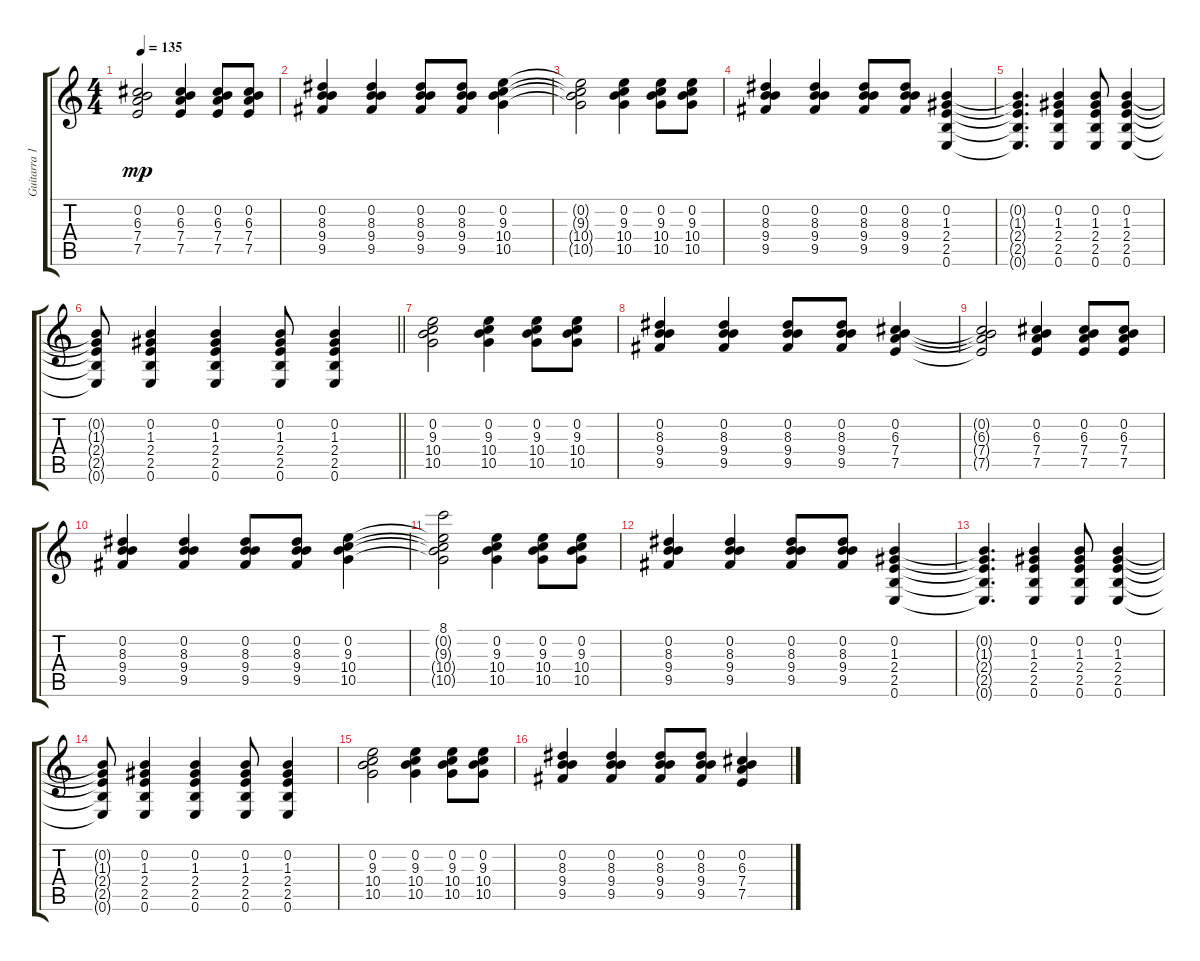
\track ("Guitarra 1" "Guitarra 1") {instrument acousticguitarsteel}
\staff {score tabs}
\tuning (E4 B3 G3 D3 A2 E2) {hide}
\ts (4 4)
\tempo 135
\clef g2
\ks c
(0.2{t} 6.3{t} 7.4{t} 7.5{t}).2{dy mp} (0.2 6.3 7.4 7.5).4 (0.2 6.3 7.4 7.5).8 (0.2 6.3 7.4 7.5).8 |
(0.2 8.3 9.4 9.5).4 (0.2 8.3 9.4 9.5).4 (0.2 8.3 9.4 9.5).8 (0.2 8.3 9.4 9.5).8 (0.2 9.3 10.4 10.5).4 |
(0.2{t} 9.3{t} 10.4{t} 10.5{t}).2 (0.2 9.3 10.4 10.5).4 (0.2 9.3 10.4 10.5).8 (0.2 9.3 10.4 10.5).8 |
(0.2 8.3 9.4 9.5).4 (0.2 8.3 9.4 9.5).4 (0.2 8.3 9.4 9.5).8 (0.2 8.3 9.4 9.5).8 (0.2 1.3 2.4 2.5 0.6).4 |
(0.2{t} 1.3{t} 2.4{t} 2.5{t} 0.6{t}).4{d} (0.2 1.3 2.4 2.5 0.6).4 (0.2 1.3 2.4 2.5 0.6).8 (0.2 1.3 2.4 2.5 0.6).4 |
\barLineRight lightlight
(0.2{t} 1.3{t} 2.4{t} 2.5{t} 0.6{t}).8 (0.2 1.3 2.4 2.5 0.6).4 (0.2 1.3 2.4 2.5 0.6).4 (0.2 1.3 2.4 2.5 0.6).8 (0.2 1.3 2.4 2.5 0.6).4 |
(0.2 9.3 10.4 10.5).2 (0.2 9.3 10.4 10.5).4 (0.2 9.3 10.4 10.5).8 (0.2 9.3 10.4 10.5).8 |
(0.2 8.3 9.4 9.5).4 (0.2 8.3 9.4 9.5).4 (0.2 8.3 9.4 9.5).8 (0.2 8.3 9.4 9.5).8 (0.2 6.3 7.4 7.5).4 |
(0.2{t} 6.3{t} 7.4{t} 7.5{t}).2 (0.2 6.3 7.4 7.5).4 (0.2 6.3 7.4 7.5).8 (0.2 6.3 7.4 7.5).8 |
(0.2 8.3 9.4 9.5).4 (0.2 8.3 9.4 9.5).4 (0.2 8.3 9.4 9.5).8 (0.2 8.3 9.4 9.5).8 (0.2 9.3 10.4 10.5).4 |
(8.1 0.2{t} 9.3{t} 10.4{t} 10.5{t}).2 (0.2 9.3 10.4 10.5).4 (0.2 9.3 10.4 10.5).8 (0.2 9.3 10.4 10.5).8 |
(0.2 8.3 9.4 9.5).4 (0.2 8.3 9.4 9.5).4 (0.2 8.3 9.4 9.5).8 (0.2 8.3 9.4 9.5).8 (0.2 1.3 2.4 2.5 0.6).4 |
(0.2{t} 1.3{t} 2.4{t} 2.5{t} 0.6{t}).4{d} (0.2 1.3 2.4 2.5 0.6).4 (0.2 1.3 2.4 2.5 0.6).8 (0.2 1.3 2.4 2.5 0.6).4 |
(0.2{t} 1.3{t} 2.4{t} 2.5{t} 0.6{t}).8 (0.2 1.3 2.4 2.5 0.6).4 (0.2 1.3 2.4 2.5 0.6).4 (0.2 1.3 2.4 2.5 0.6).8 (0.2 1.3 2.4 2.5 0.6).4 |
(0.2 9.3 10.4 10.5).2 (0.2 9.3 10.4 10.5).4 (0.2 9.3 10.4 10.5).8 (0.2 9.3 10.4 10.5).8 |
(0.2 8.3 9.4 9.5).4 (0.2 8.3 9.4 9.5).4 (0.2 8.3 9.4 9.5).8 (0.2 8.3 9.4 9.5).8 (0.2 6.3 7.4 7.5).4
